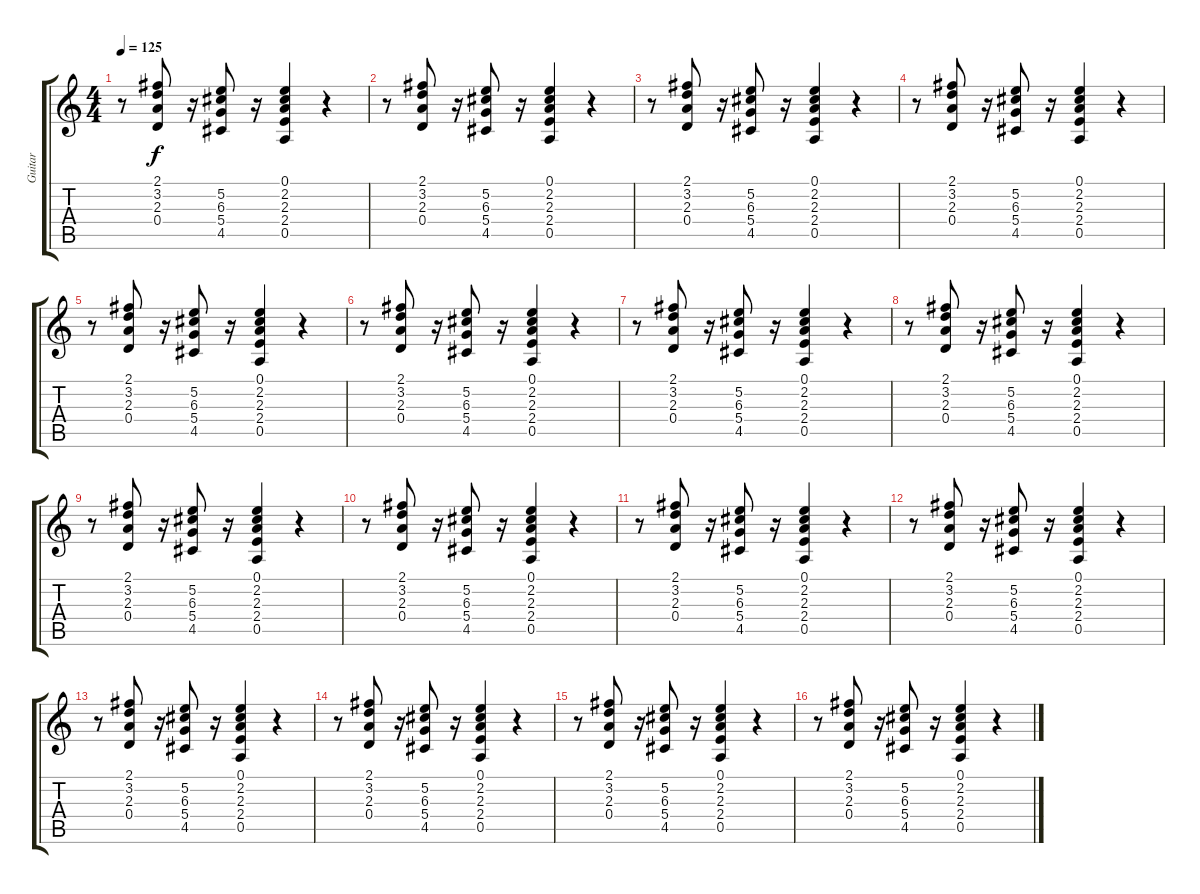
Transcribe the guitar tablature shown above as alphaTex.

\track ("Guitar" "Guitar") {instrument electricguitarmuted}
\staff {score tabs}
\tuning (E4 B3 G3 D3 A2 E2) {hide}
\ts (4 4)
\tempo 125
\clef g2
\ks c
r.8{dy f} (2.1 3.2 2.3 0.4).8 r.16 (5.2 6.3 5.4 4.5).8 r.16 (0.1 2.2 2.3 2.4 0.5).4 r.4 |
r.8 (2.1 3.2 2.3 0.4).8 r.16 (5.2 6.3 5.4 4.5).8 r.16 (0.1 2.2 2.3 2.4 0.5).4 r.4 |
r.8 (2.1 3.2 2.3 0.4).8 r.16 (5.2 6.3 5.4 4.5).8 r.16 (0.1 2.2 2.3 2.4 0.5).4 r.4 |
r.8 (2.1 3.2 2.3 0.4).8 r.16 (5.2 6.3 5.4 4.5).8 r.16 (0.1 2.2 2.3 2.4 0.5).4 r.4 |
r.8 (2.1 3.2 2.3 0.4).8 r.16 (5.2 6.3 5.4 4.5).8 r.16 (0.1 2.2 2.3 2.4 0.5).4 r.4 |
r.8 (2.1 3.2 2.3 0.4).8 r.16 (5.2 6.3 5.4 4.5).8 r.16 (0.1 2.2 2.3 2.4 0.5).4 r.4 |
r.8 (2.1 3.2 2.3 0.4).8 r.16 (5.2 6.3 5.4 4.5).8 r.16 (0.1 2.2 2.3 2.4 0.5).4 r.4 |
r.8 (2.1 3.2 2.3 0.4).8 r.16 (5.2 6.3 5.4 4.5).8 r.16 (0.1 2.2 2.3 2.4 0.5).4 r.4 |
r.8 (2.1 3.2 2.3 0.4).8 r.16 (5.2 6.3 5.4 4.5).8 r.16 (0.1 2.2 2.3 2.4 0.5).4 r.4 |
r.8 (2.1 3.2 2.3 0.4).8 r.16 (5.2 6.3 5.4 4.5).8 r.16 (0.1 2.2 2.3 2.4 0.5).4 r.4 |
r.8 (2.1 3.2 2.3 0.4).8 r.16 (5.2 6.3 5.4 4.5).8 r.16 (0.1 2.2 2.3 2.4 0.5).4 r.4 |
r.8 (2.1 3.2 2.3 0.4).8 r.16 (5.2 6.3 5.4 4.5).8 r.16 (0.1 2.2 2.3 2.4 0.5).4 r.4 |
r.8 (2.1 3.2 2.3 0.4).8 r.16 (5.2 6.3 5.4 4.5).8 r.16 (0.1 2.2 2.3 2.4 0.5).4 r.4 |
r.8{volume 8} (2.1 3.2 2.3 0.4).8 r.16 (5.2 6.3 5.4 4.5).8 r.16 (0.1 2.2 2.3 2.4 0.5).4 r.4 |
r.8 (2.1 3.2 2.3 0.4).8 r.16 (5.2 6.3 5.4 4.5).8 r.16 (0.1 2.2 2.3 2.4 0.5).4 r.4 |
r.8{volume 4} (2.1 3.2 2.3 0.4).8 r.16 (5.2 6.3 5.4 4.5).8 r.16 (0.1 2.2 2.3 2.4 0.5).4 r.4
